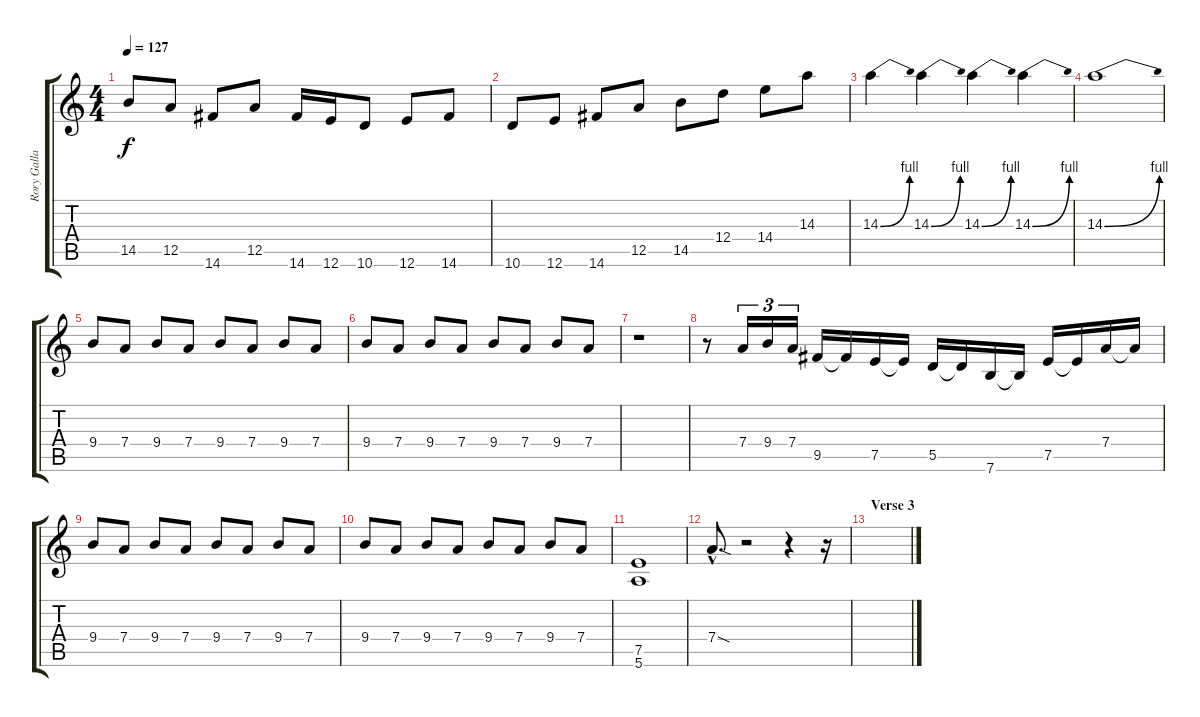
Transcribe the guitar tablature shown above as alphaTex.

\track ("Rory Gallagher Lead" "Rory Galla") {instrument overdrivenguitar}
\staff {score tabs}
\tuning (E4 B3 G3 D3 A2 E2) {hide}
\ts (4 4)
\tempo 127
\clef g2
\ks c
14.5.8{dy f} 12.5.8 14.6.8 12.5.8 14.6.16 12.6.16 10.6.8 12.6.8 14.6.8 |
10.6.8 12.6.8 14.6.8 12.5.8 14.5.8 12.4.8 14.4.8 14.3.8{instrument overdrivenguitar} |
14.3{be (bend 0 0 60 4)}.4 14.3{be (bend 0 0 60 4)}.4 14.3{be (bend 0 0 60 4)}.4 14.3{be (bend 0 0 60 4)}.4 |
14.3{be (bend 0 0 60 4)}.1 |
9.4.8 7.4.8 9.4.8 7.4.8 9.4.8 7.4.8 9.4.8 7.4.8 |
9.4.8 7.4.8 9.4.8 7.4.8 9.4.8 7.4.8 9.4.8 7.4.8 |
r.1 |
r.8 7.4.16{tu (3 2)} 9.4.16{tu (3 2)} 7.4.16{tu (3 2)} 9.5.16 9.5{t}.16 7.5.16 7.5{t}.16 5.5.16 5.5{t}.16 7.6.16 7.6{t}.16 7.5.16 7.5{t}.16 7.4.16 7.4{t}.16 |
9.4.8 7.4.8 9.4.8 7.4.8 9.4.8 7.4.8 9.4.8 7.4.8 |
9.4.8 7.4.8 9.4.8 7.4.8 9.4.8 7.4.8 9.4.8 7.4.8 |
(7.5 5.6).1 |
7.4{sod hac}.8{d} r.2 r.4 r.16 |
\section ("" "Verse 3 ")
